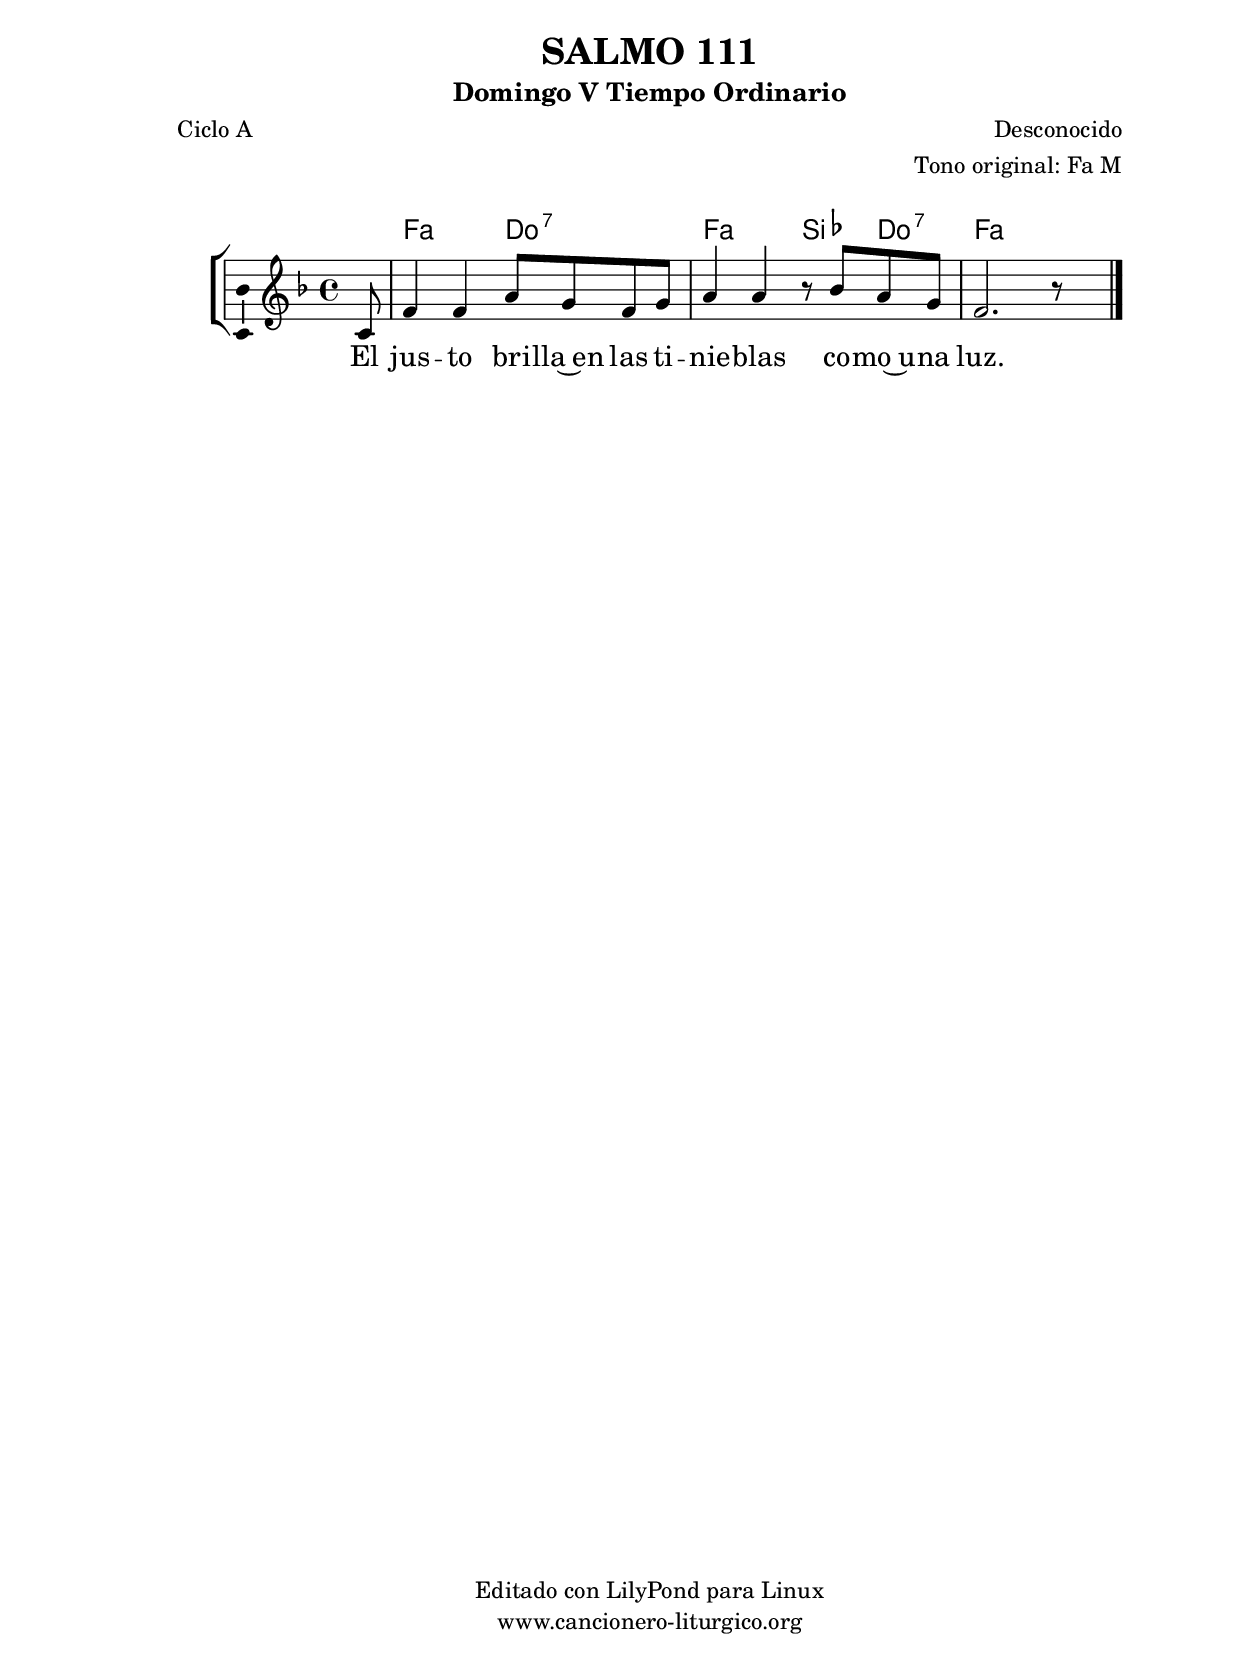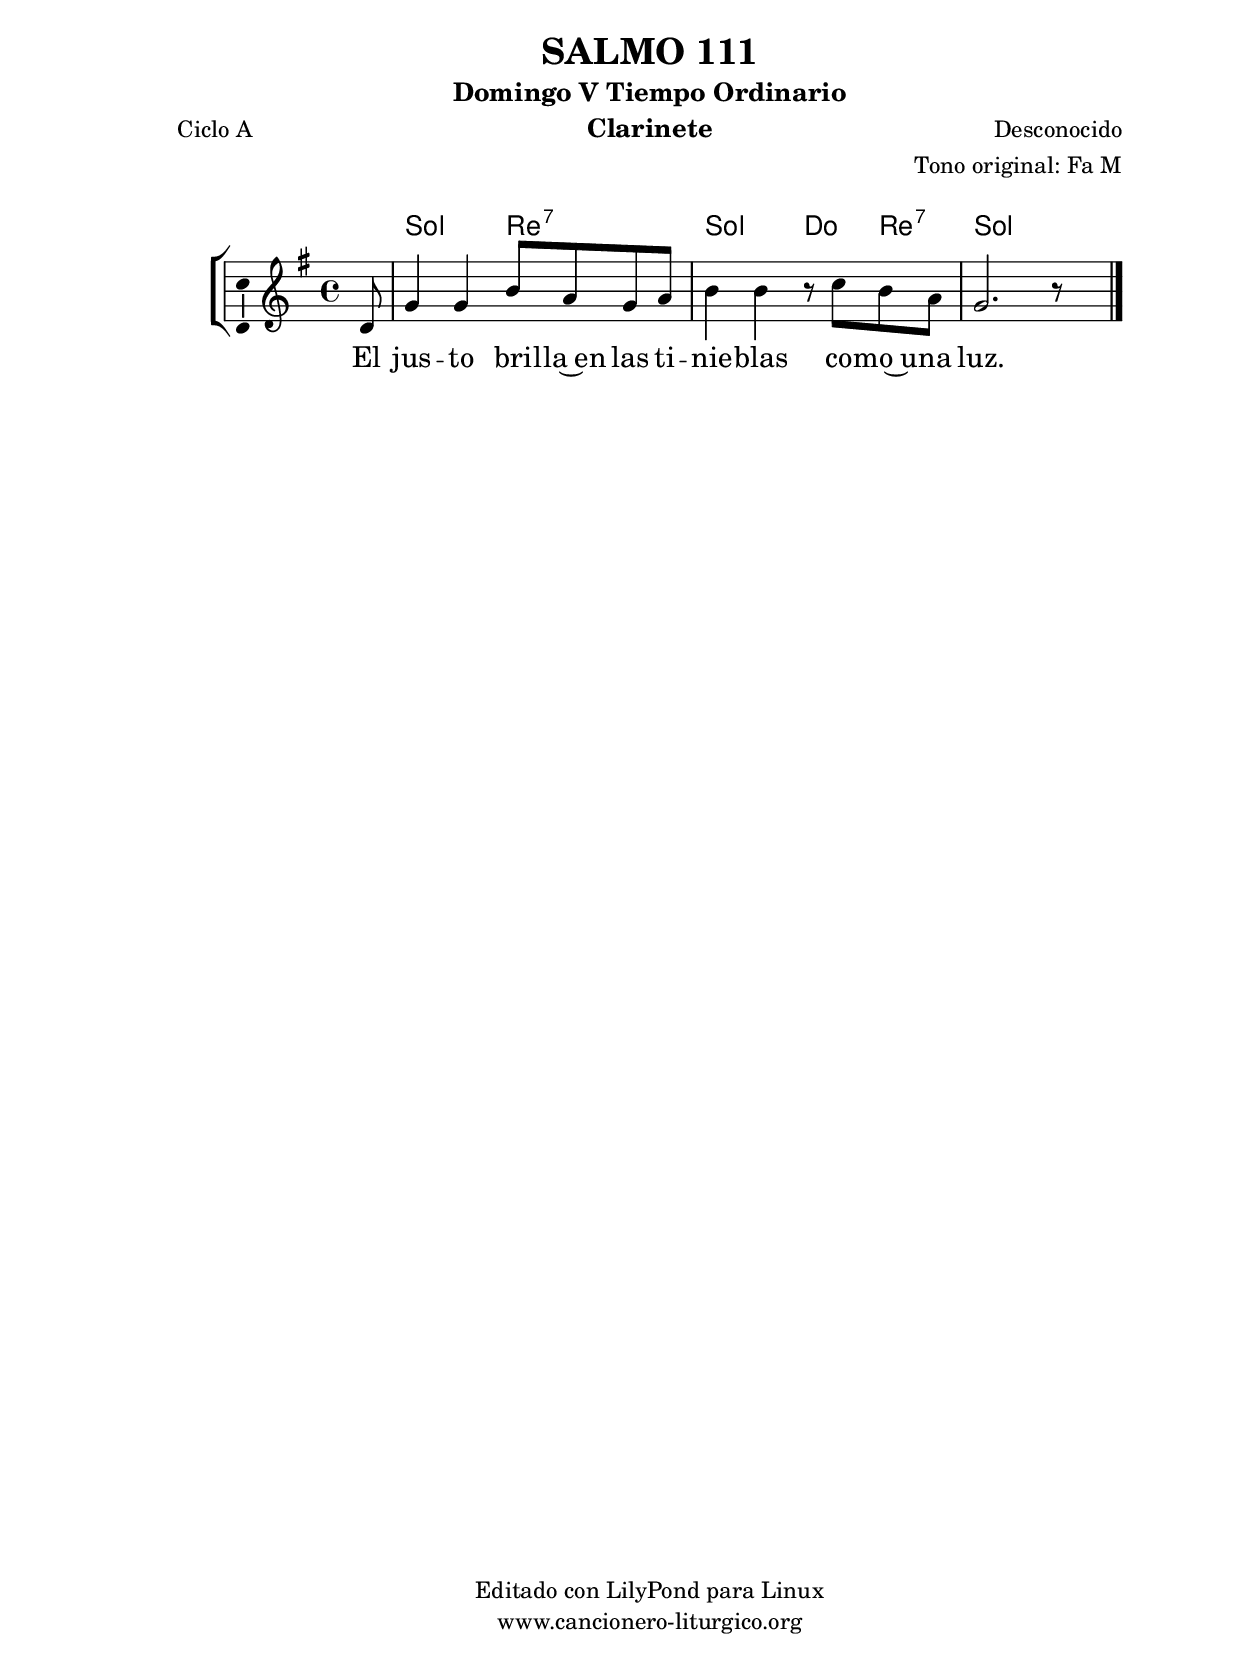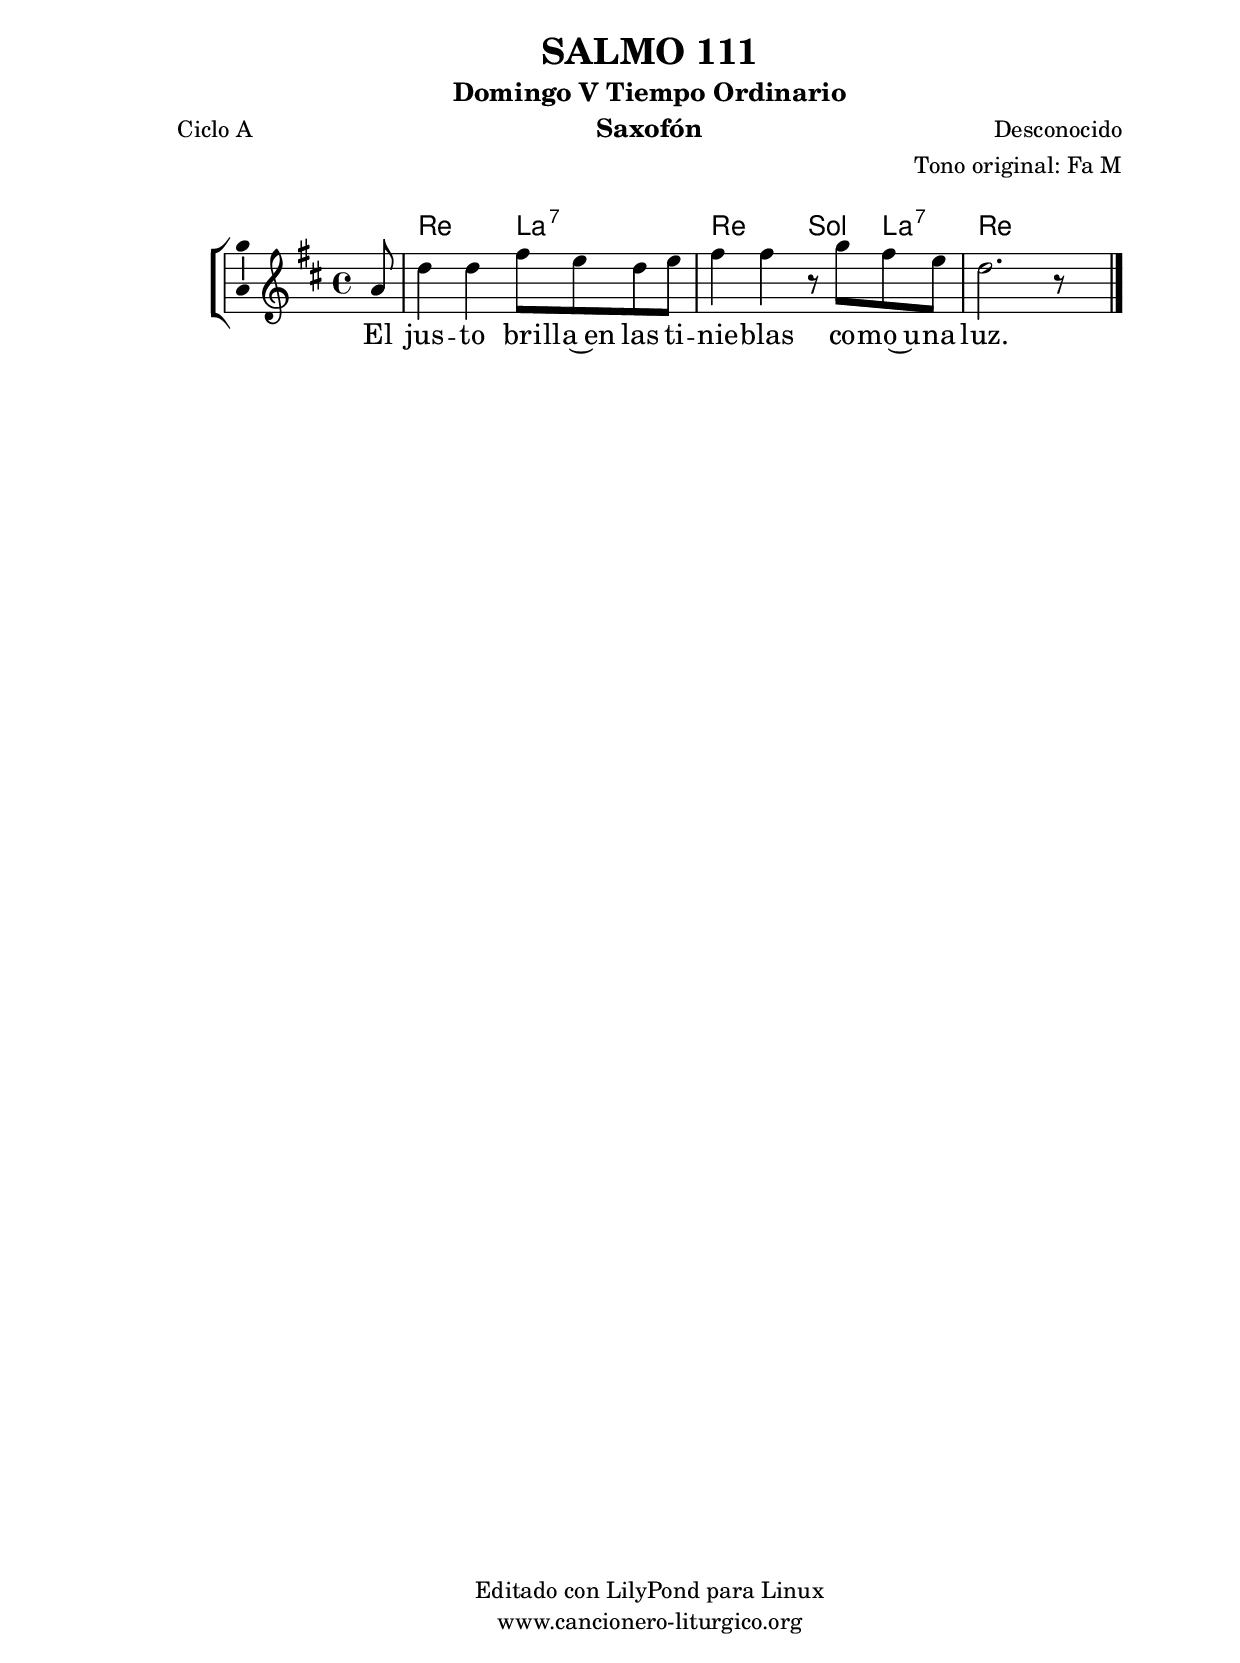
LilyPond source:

%
%para convertir .midi en .wav:
%timidity filename.midi -Ow -o finename.wav
%
%
%Para convertir de .wav a .mp3:
%lame -h -m j filename.wav
%
%
%para escuchar el midi:
%timidity nombrefichero.midi
%


%versión de lilypond para la que se ha escrito esta partitura:
\version "2.16.0"

	%Tamaño papel
	#(set-default-paper-size "a4")
	%Tamaño partitura
	#(set-global-staff-size 20)
	%No responde al pulsar sobre una nota
	#(ly:set-option 'point-and-click #f)

%parámetros del encabezamiento:
\header {
	title = "SALMO 111"
	subtitle = "Domingo V Tiempo Ordinario"
	composer = "Desconocido"
	poet = "Ciclo A"
	meter = ""
	arranger = "Tono original: Fa M"
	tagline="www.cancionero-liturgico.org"
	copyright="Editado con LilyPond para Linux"
	}

%parámetros asociados al papel:
\paper  {
	oddHeaderMarkup = \markup {\fill-line { \on-the-fly #not-first-page \fromproperty #'header:title \on-the-fly #not-first-page \fromproperty #'header:composer }}
	evenHeaderMarkup = \markup {\fill-line { \fromproperty #'header:composer \fromproperty #'header:title }}
	#(set-paper-size "a4")
	print-page-number = ##f
	first-page-number = 1
	print-first-page-number = ##f
%	head-separation = 3.0 \cm
	top-margin = 2.0 \cm
	bottom-margin = 0.5\cm
%%%	bottom-margin = -1.0\cm
	left-margin = 3.0 \cm
	line-width = 16.0 \cm 
	indent = 8\mm
	interscoreline = 2.\mm
	between-system-space = 15\mm
%	para que las partituras no llenen la hoja:
	ragged-bottom = ##t
%	idem para la última hoja:
	ragged-last-bottom = ##f
%	para que las partituras llenen el ancho del papel:
	ragged-last = ##f
	after-title-space = 2.5 \cm
%page-count=1
%system-count=8

	%Flexible Vertical Spacing
%	markup-markup-spacing =
%	#'((basic-distance . 15) (minimum-distance . 15) (padding . 3))
	markup-system-spacing =
	#'((basic-distance . 15) (minimum-distance . 15) (padding . 3))
	system-system-spacing =
	#'((basic-distance . 15) (minimum-distance . 15) (padding . 3))
	score-system-spacing =
	#'((basic-distance . 15) (minimum-distance . 15) (padding . 5))
%	top-system-spacing = % header
%	#'((basic-distance . 8) (minimum-distance . 0) (padding . 3))
%	top-markup-spacing =
%	#'((basic-distance . 20) (minimum-distance . 20) (padding . 3))
	last-bottom-spacing = % footer
	#'((basic-distance . 5) (minimum-distance . 5) (padding . 3))
%	score-markup-spacing =
%	#'((basic-distance . 16) (minimum-distance . 13) (padding . 3))

	}


%parámetros que afectan a toda la partitura:
global =  {
	%clave de sol (G):
	\clef G
	%armadura:
%%%	\transpose  c d
	\key f \major
	\tempo 4=100
	\set Score.tempoHideNote = ##t
	}


acordes = {
	\italianChords
	\chordmode {
%%%	\transpose  c d
{
s8
f2 c:7 f bes4 c:7 f1

	}
	}
}


melodia = 
{
%%%	\transpose  c d
	\relative c'{
	\time 4/4

\partial8 c8
f4 f a8 g f g
a4 a r8 bes8 a g
f2. r8 s8

	\bar "|."
	}
	}


texto = \lyricmode {
El jus -- to bri -- lla~en las ti -- nie -- blas co -- mo~u -- na luz.

	}


acordesStaff = \context ChordNames = acordesStaff <<
	\set chordChanges = ##t
	\acordes
	>>


vozStaff = \context Voice = vozStaff
\with {\consists "Ambitus_engraver"}
<<
%	\set Staff.instrumentName = ""
%	\set Staff.shortInstrumentName = ""
%	\set Staff.midiInstrument = #"clarinet"
%	\set Staff.midiInstrument = #"cello"
%	\set Staff.midiInstrument = #"flute"
	\set Staff.midiInstrument = #"electric guitar (jazz)"
%	\set Staff.midiInstrument = #"english horn"
%	\set Staff.midiInstrument = #"violin"
%	\set Staff.midiInstrument = #"glockenspiel"
	\set Staff.midiMinimumVolume = #0.7
	\set Staff.midiMaximumVolume = #0.9
	\global
	\melodia
	>>


textoStaff = \context Lyrics = textoStaff <<
	\lyricsto vozStaff \texto
	>>

\book {
	\score {
		\context ChoirStaff {
			\override StaffGroup.SystemStartBracket #'collapse-height = #1
			\override Score.SystemStartBar #'collapse-height = #1
			<<
			\acordesStaff
			\vozStaff
			\textoStaff
			>>
			}
		\layout {
	    		\context {
				\Lyrics
				\override LyricText #'font-size = #2
				}
	   		 \context {
				\Score
				%fontSize = #3
				\override StaffSymbol #'staff-space = #(magstep +3)
				%\override Beam #'thickness = #0.55
				%\override SpacingSpanner #'spacing-increment = #1.0
				%\override Slur #'height-limit = #1.5
				}
			}
		}
	\score {
		\unfoldRepeats
		\context ChoirStaff {
			<<
			\acordesStaff
			\vozStaff
			>>
			}
		\midi {
	  		\context {
	  			\Score
				tempoWholesPerMinute = #(ly:make-moment 70 4)
				}
			}
		}
	}

%Partitura para clarinete
#(define output-suffix "C")
\book {
	\header{
		instrument = "Clarinete"
		}
	\score {
		\context ChoirStaff {
			\override StaffGroup.SystemStartBracket #'collapse-height = #1
			\override Score.SystemStartBar #'collapse-height = #1
\transpose c d
			<<
			\acordesStaff
			\vozStaff
			\textoStaff
			>>
			}
		\layout {
	    		\context {
				\Lyrics
				\override LyricText #'font-size = #2
				}
	   		 \context {
				\Score
				\override StaffSymbol #'staff-space = #(magstep +3)
				}
			}
		}
	}

%Partitura para saxofón
#(define output-suffix "S")
\book {
	\header{
		instrument = "Saxofón"
		}
	\score {
		\context ChoirStaff {
			\override StaffGroup.SystemStartBracket #'collapse-height = #1
			\override Score.SystemStartBar #'collapse-height = #1
\transpose c a
			<<
			\acordesStaff
			\vozStaff
			\textoStaff
			>>
			}
		\layout {
	    		\context {
				\Lyrics
				\override LyricText #'font-size = #2
				}
	   		 \context {
				\Score
				\override StaffSymbol #'staff-space = #(magstep +3)
				}
			}
		}
	}

